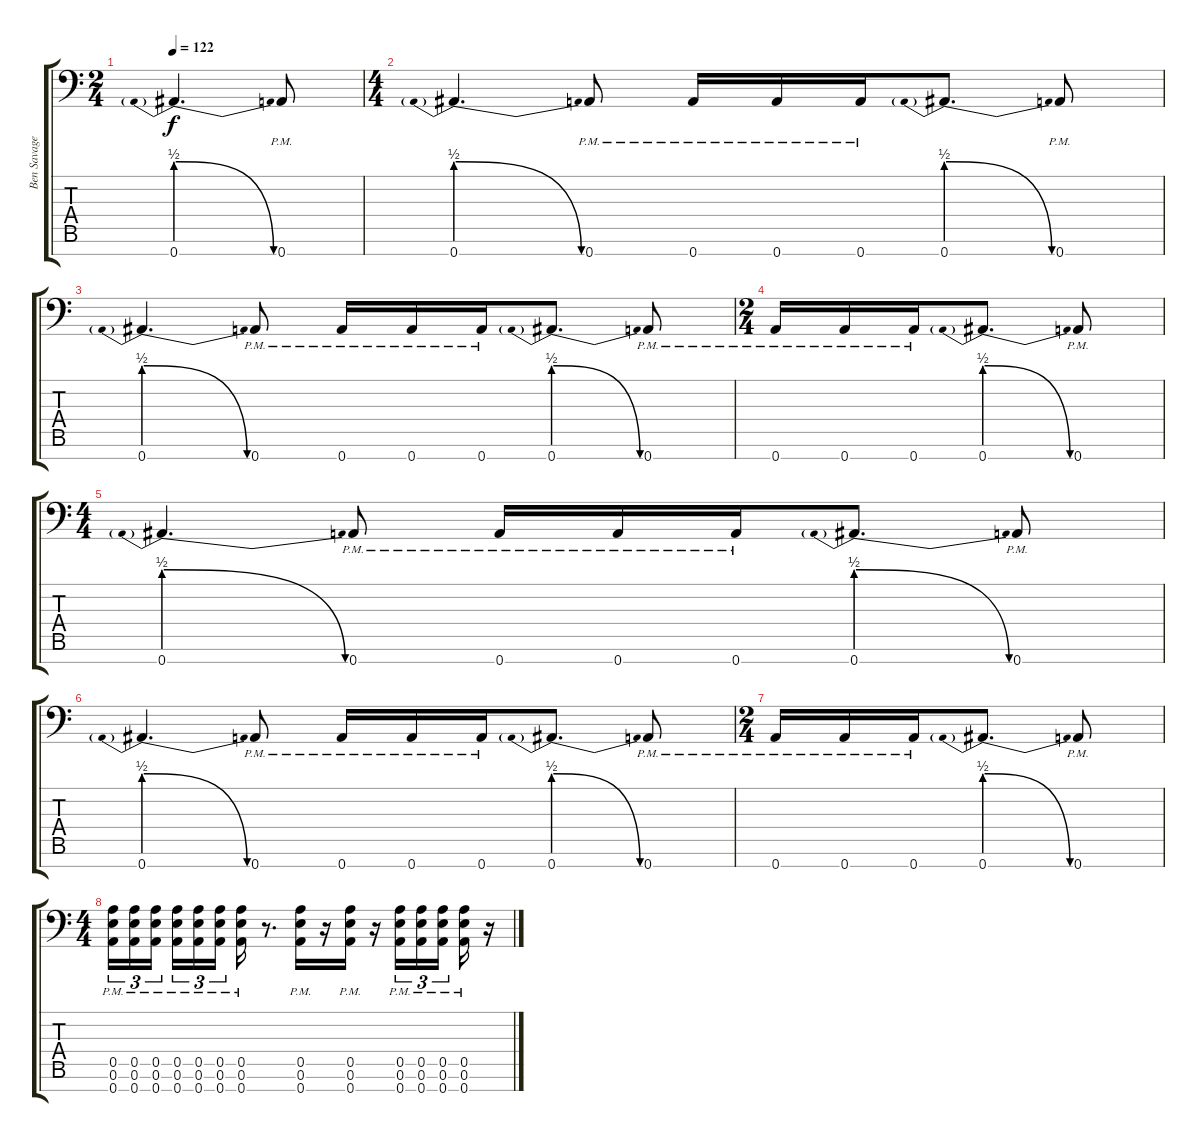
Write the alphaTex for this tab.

\track ("Ben Savage" "Ben Savage") {instrument distortionguitar}
\staff {score tabs}
\tuning (E4 B3 G3 D3 A2 E2 A1) {hide}
\ts (2 4)
\tempo 122
\clef f4
\ks c
0.7{be (prebendrelease 0 2 60 0)}.4{d dy f} 0.7{pm}.8 |
\ts (4 4)
0.7{be (prebendrelease 0 2 60 0)}.4{d} 0.7{pm}.8 0.7{pm}.16 0.7{pm}.16 0.7{pm}.16 0.7{be (prebendrelease 0 2 60 0)}.8{d} 0.7{pm}.8 |
0.7{be (prebendrelease 0 2 60 0)}.4{d} 0.7{pm}.8 0.7{pm}.16 0.7{pm}.16 0.7{pm}.16 0.7{be (prebendrelease 0 2 60 0)}.8{d} 0.7{pm}.8 |
\ts (2 4)
0.7{pm}.16 0.7{pm}.16 0.7{pm}.16 0.7{be (prebendrelease 0 2 60 0)}.8{d} 0.7{pm}.8 |
\ts (4 4)
0.7{be (prebendrelease 0 2 60 0)}.4{d} 0.7{pm}.8 0.7{pm}.16 0.7{pm}.16 0.7{pm}.16 0.7{be (prebendrelease 0 2 60 0)}.8{d} 0.7{pm}.8 |
0.7{be (prebendrelease 0 2 60 0)}.4{d} 0.7{pm}.8 0.7{pm}.16 0.7{pm}.16 0.7{pm}.16 0.7{be (prebendrelease 0 2 60 0)}.8{d} 0.7{pm}.8 |
\ts (2 4)
0.7{pm}.16 0.7{pm}.16 0.7{pm}.16 0.7{be (prebendrelease 0 2 60 0)}.8{d} 0.7{pm}.8 |
\ts (4 4)
(0.5{pm} 0.6{pm} 0.7{pm}).16{tu (3 2)} (0.5{pm} 0.6{pm} 0.7{pm}).16{tu (3 2)} (0.5{pm} 0.6{pm} 0.7{pm}).16{tu (3 2) beam splitsecondary} (0.5{pm} 0.6{pm} 0.7{pm}).16{tu (3 2)} (0.5{pm} 0.6{pm} 0.7{pm}).16{tu (3 2)} (0.5{pm} 0.6{pm} 0.7{pm}).16{tu (3 2)} (0.5{pm} 0.6{pm} 0.7{pm}).16 r.8{d} (0.5{pm} 0.6{pm} 0.7{pm}).16 r.16 (0.5{pm} 0.6{pm} 0.7{pm}).16 r.16 (0.5{pm} 0.6{pm} 0.7{pm}).16{tu (3 2)} (0.5{pm} 0.6{pm} 0.7{pm}).16{tu (3 2)} (0.5{pm} 0.6{pm} 0.7{pm}).16{tu (3 2) beam splitsecondary} (0.5{pm} 0.6{pm} 0.7{pm}).16 r.16
